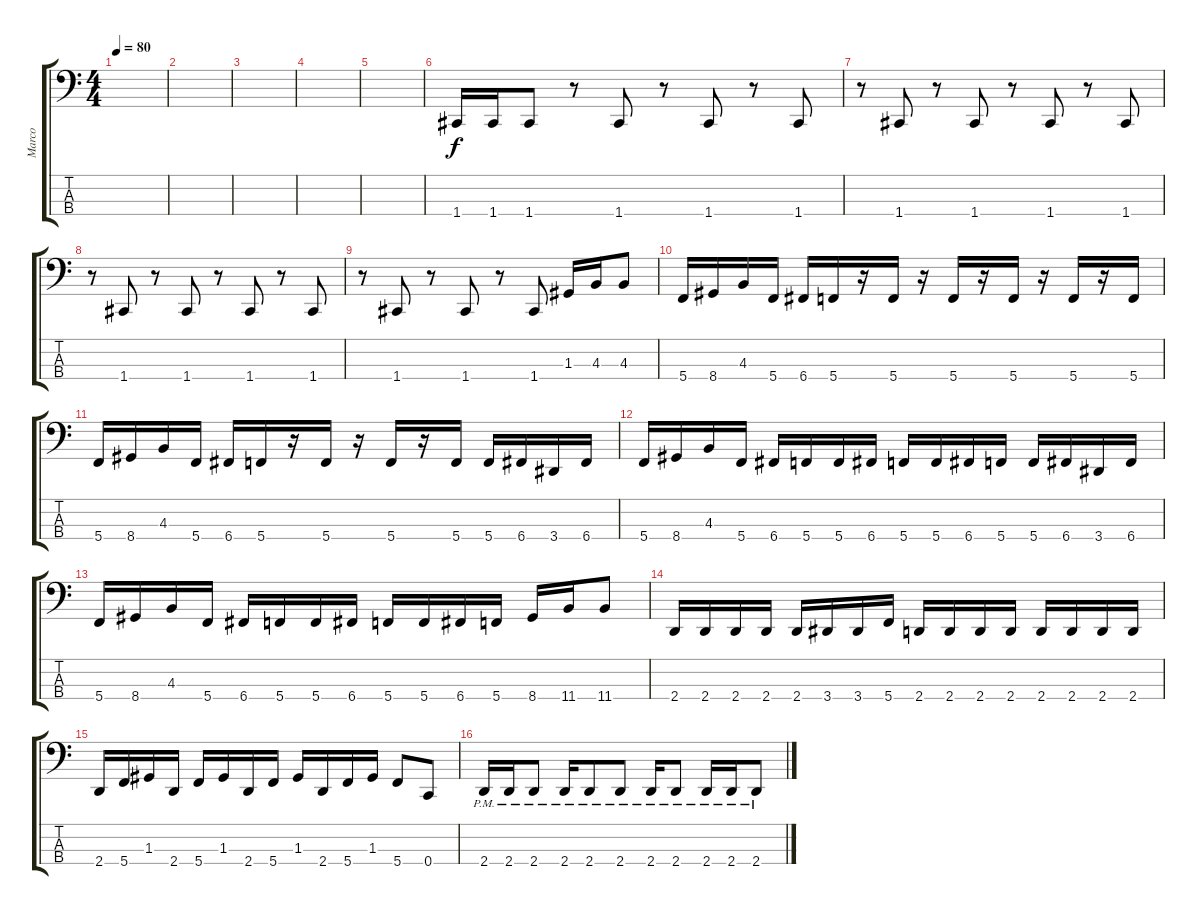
\track ("Marco" "Marco") {instrument electricbasspick}
\staff {score tabs}
\tuning (F2 C2 G1 C1) {hide}
\ts (4 4)
\tempo 80
\clef f4
\ks c
|
|
|
|
|
1.4.16 1.4.16 1.4.8 r.8 1.4.8 r.8 1.4.8 r.8 1.4.8 |
r.8 1.4.8 r.8 1.4.8 r.8 1.4.8 r.8 1.4.8 |
r.8 1.4.8 r.8 1.4.8 r.8 1.4.8 r.8 1.4.8 |
r.8 1.4.8 r.8 1.4.8 r.8 1.4.8 1.3.16 4.3.16 4.3.8 |
5.4.16 8.4.16 4.3.16 5.4.16 6.4.16 5.4.16 r.16 5.4.16 r.16 5.4.16 r.16 5.4.16 r.16 5.4.16 r.16 5.4.16 |
5.4.16 8.4.16 4.3.16 5.4.16 6.4.16 5.4.16 r.16 5.4.16 r.16 5.4.16 r.16 5.4.16 5.4.16 6.4.16 3.4.16 6.4.16 |
5.4.16 8.4.16 4.3.16 5.4.16 6.4.16 5.4.16 5.4.16 6.4.16 5.4.16 5.4.16 6.4.16 5.4.16 5.4.16 6.4.16 3.4.16 6.4.16 |
5.4.16 8.4.16 4.3.16 5.4.16 6.4.16 5.4.16 5.4.16 6.4.16 5.4.16 5.4.16 6.4.16 5.4.16 8.4.16 11.4.16 11.4.8 |
2.4.16 2.4.16 2.4.16 2.4.16 2.4.16 3.4.16 3.4.16 5.4.16 2.4.16 2.4.16 2.4.16 2.4.16 2.4.16 2.4.16 2.4.16 2.4.16 |
2.4.16 5.4.16 1.3.16 2.4.16 5.4.16 1.3.16 2.4.16 5.4.16 1.3.16 2.4.16 5.4.16 1.3.16 5.4.8 0.4.8 |
2.4{pm}.16 2.4{pm}.16 2.4{pm}.8 2.4{pm}.16 2.4{pm}.8 2.4{pm}.8 2.4{pm}.16 2.4{pm}.8 2.4{pm}.16 2.4{pm}.16 2.4{pm}.8
